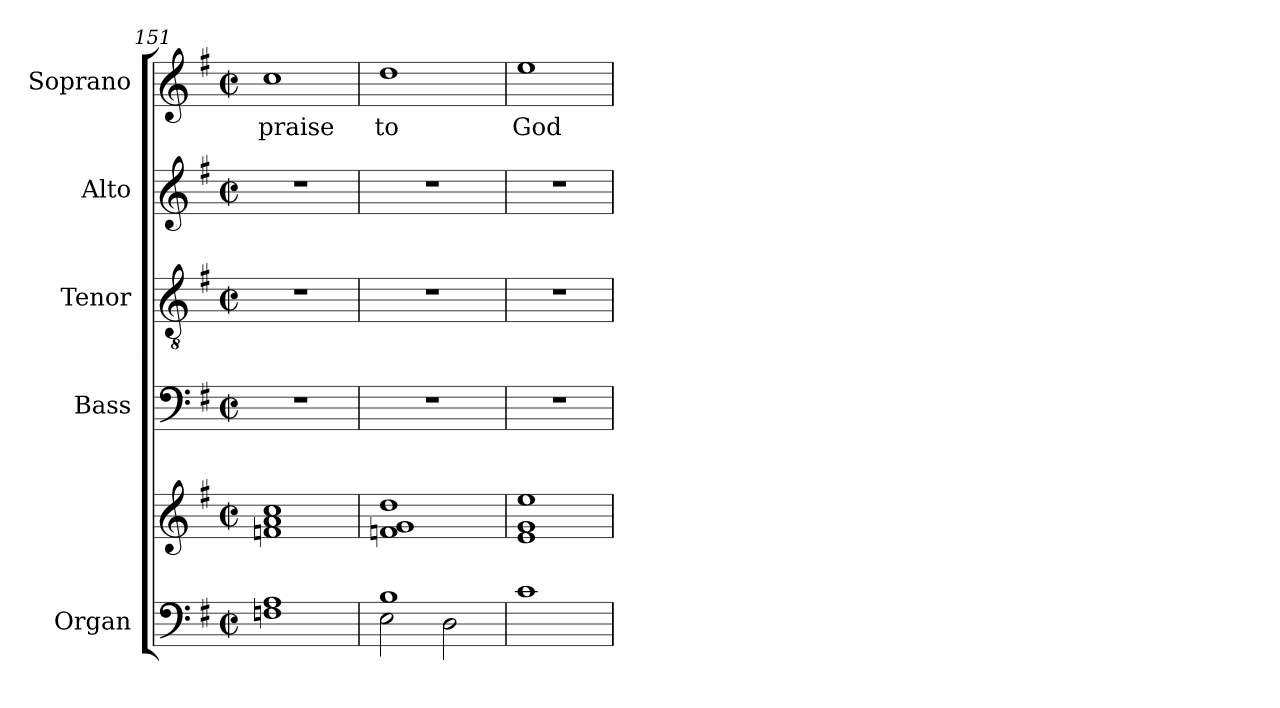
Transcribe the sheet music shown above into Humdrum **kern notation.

**kern	**kern	**kern	**kern	**kern	**kern	**text
*part5	*part5	*part4	*part3	*part2	*part1	*part1
*staff6	*staff5	*staff4	*staff3	*staff2	*staff1	*staff1
*I"Organ	*	*I"Bass	*I"Tenor	*I"Alto	*I"Soprano	*
*	*	*I'B	*I'T	*I'A	*I'S	*
*clefF4	*clefG2	*clefF4	*clefGv2	*clefG2	*clefG2	*
*k[f#]	*k[f#]	*k[f#]	*k[f#]	*k[f#]	*k[f#]	*
*G:	*G:	*G:	*G:	*G:	*G:	*
*M2/2	*M2/2	*M2/2	*M2/2	*M2/2	*M2/2	*
*met(c|)	*met(c|)	*met(c|)	*met(c|)	*met(c|)	*met(c|)	*
=151	=151	=151	=151	=151	=151	=151
*^	*^	*	*	*	*	*
!	!	!	!	!	!	!	!	!LO:LY:b
1Fn/ 1A/	1ryy	1fn/ 1a/ 1cc/	1ryy	1r	1r	1r	1cc	praise
=152	=152	=152	=152	=152	=152	=152	=152	=152
!	!	!	!	!	!	!	!	!LO:LY:b
1B/	2E\	1fn/ 1g/ 1dd/	1ryy	1r	1r	1r	1dd	to
.	2D\	.	.	.	.	.	.	.
=153	=153	=153	=153	=153	=153	=153	=153	=153
!	!	!	!	!	!	!	!	!LO:LY:b
1c/	1ryy	1e/ 1g/ 1ee/	1ryy	1r	1r	1r	1ee	God
*v	*v	*	*	*	*	*	*	*
*	*v	*v	*	*	*	*	*
=	=	=	=	=	=	=
*-	*-	*-	*-	*-	*-	*-
